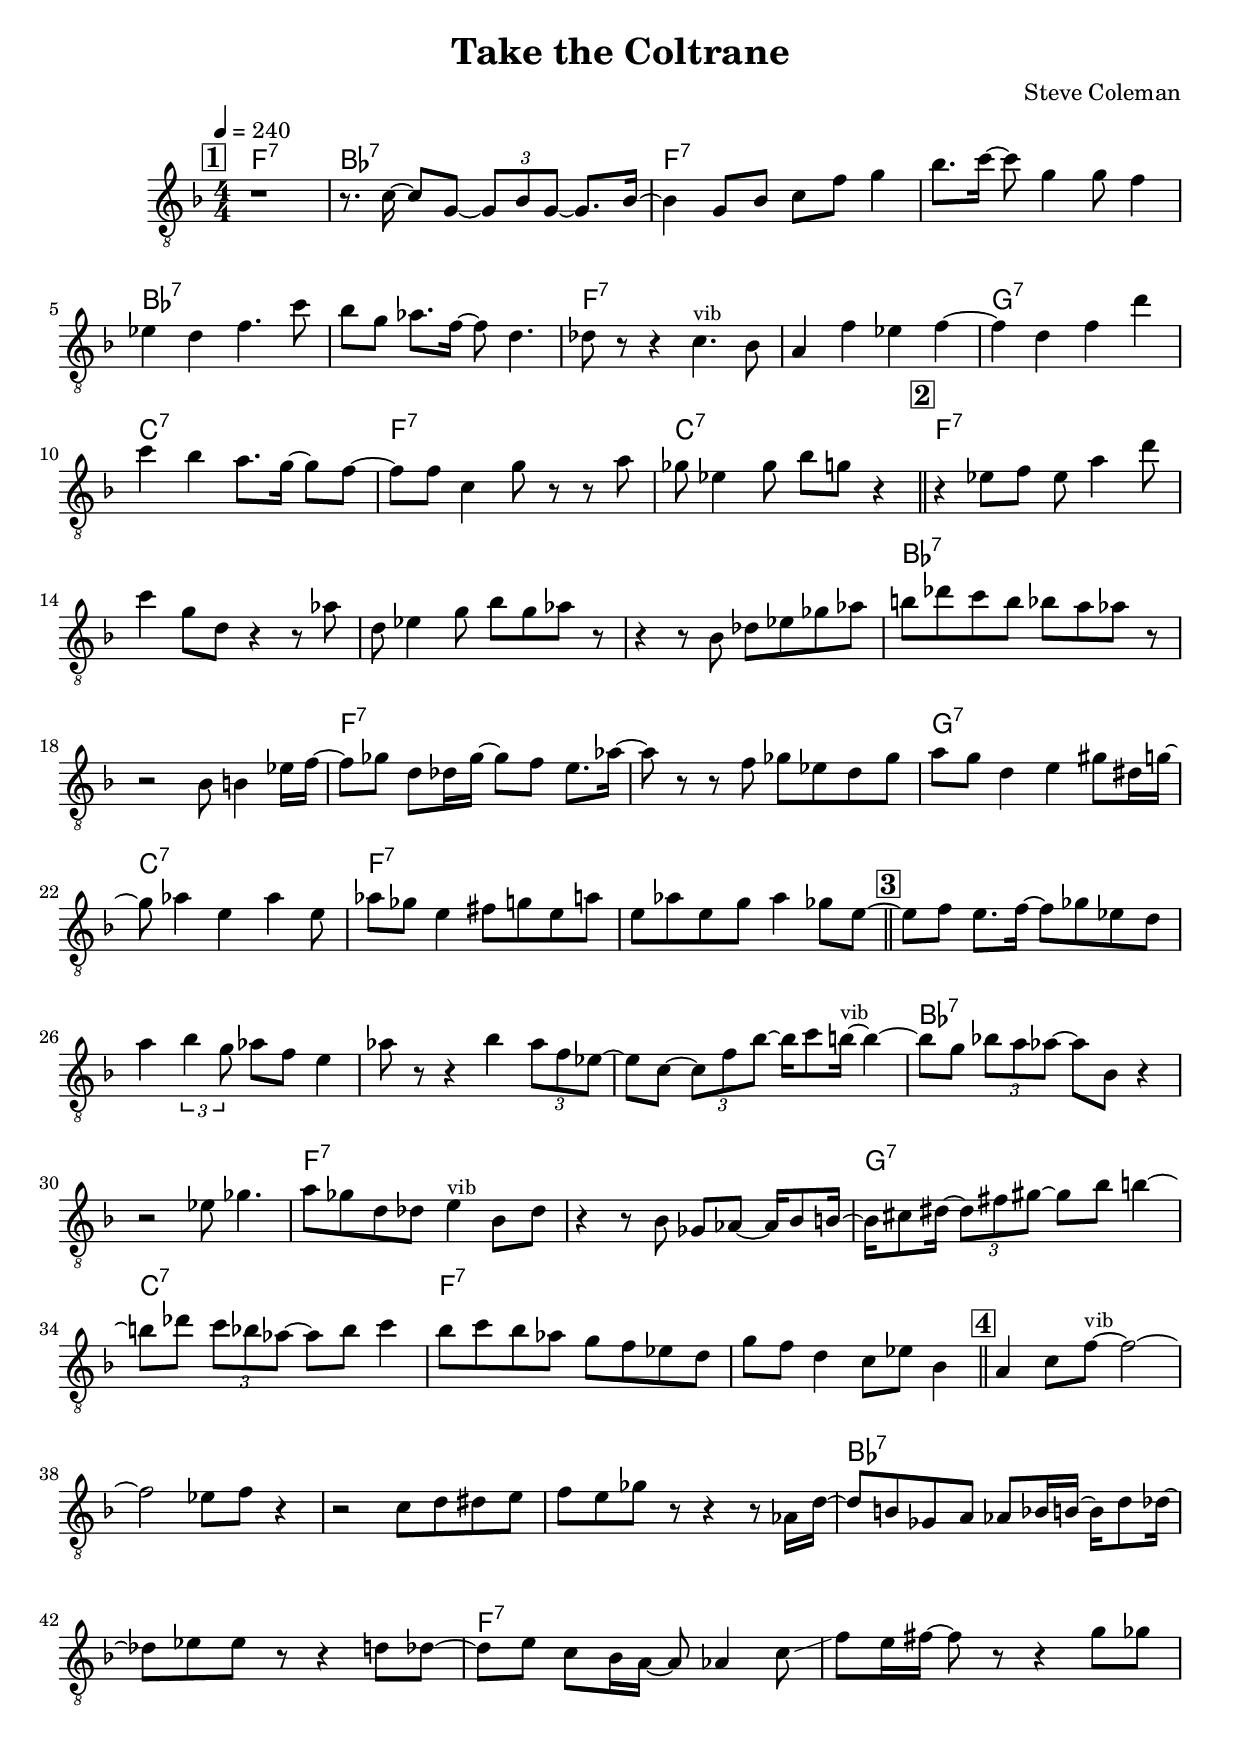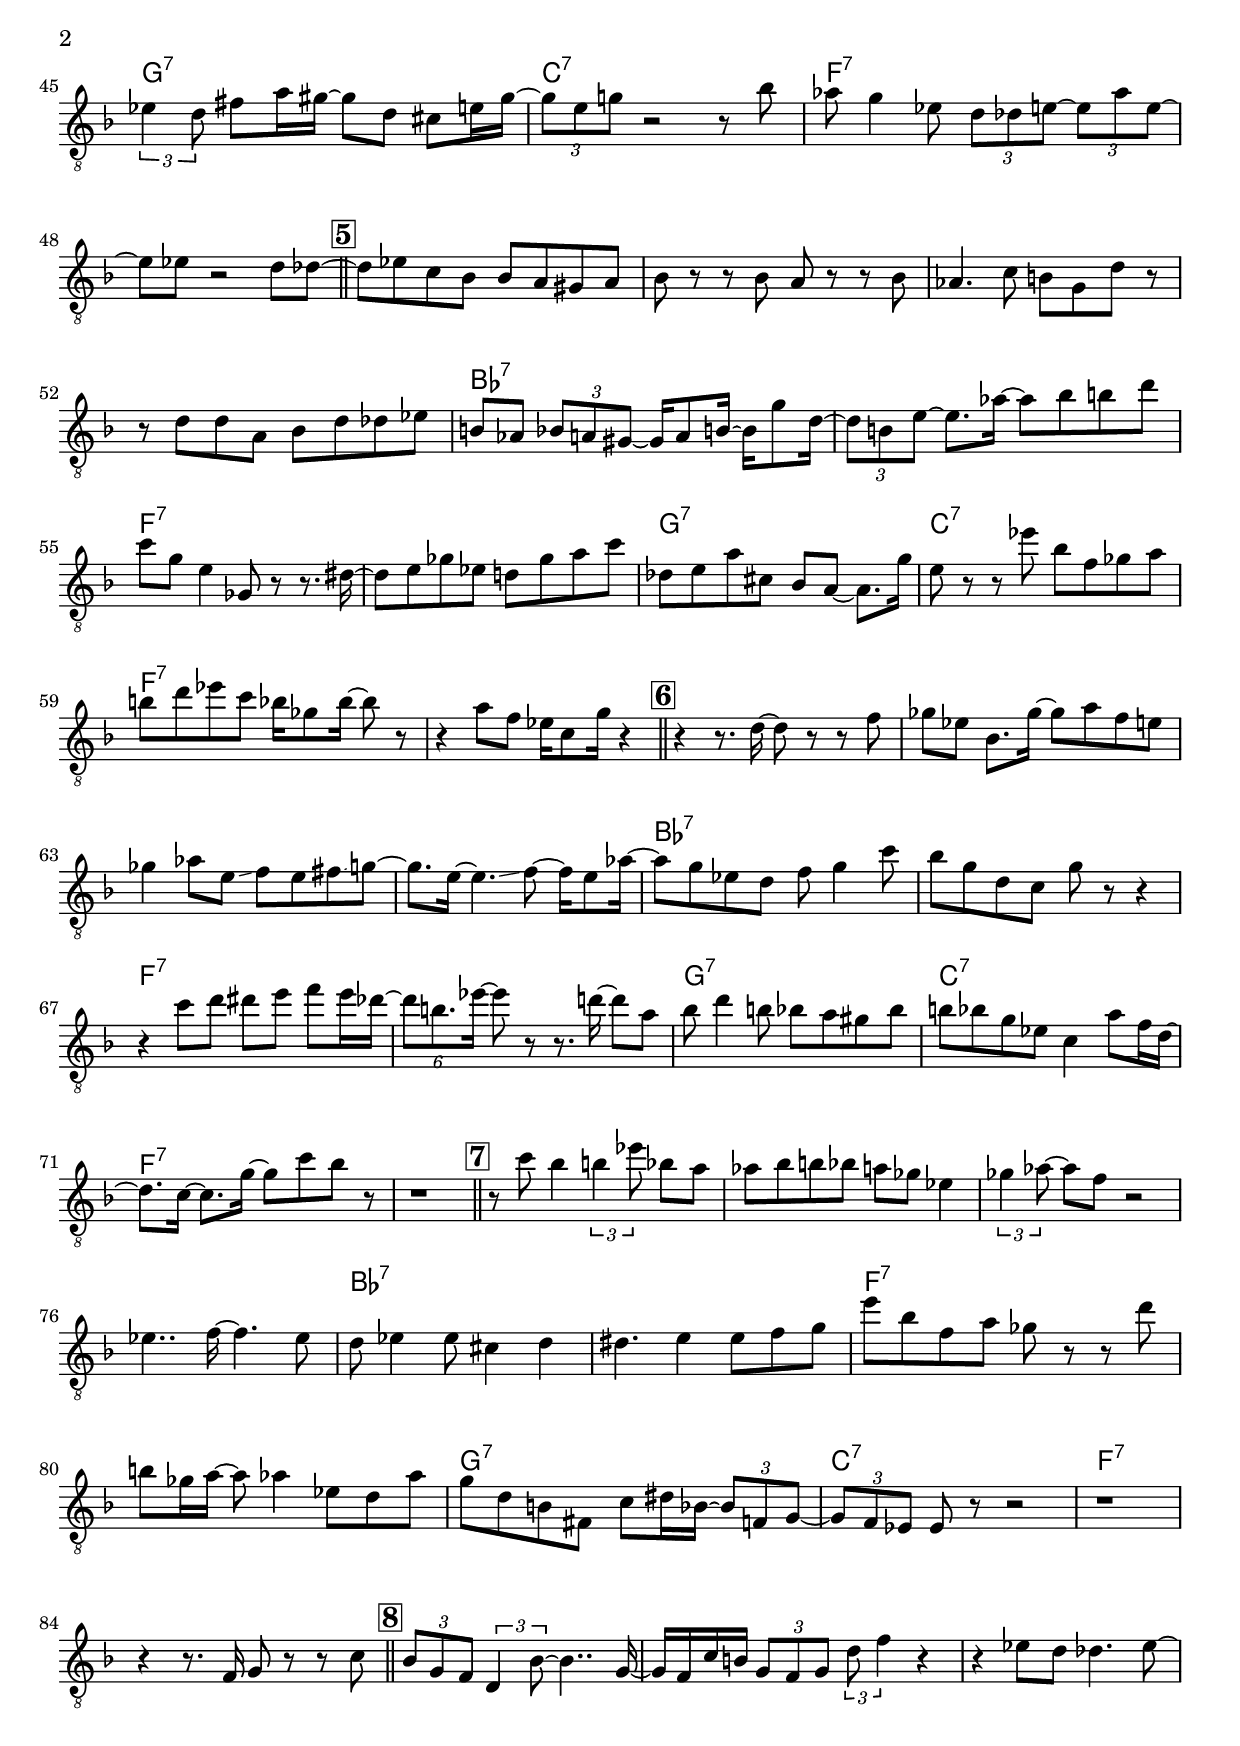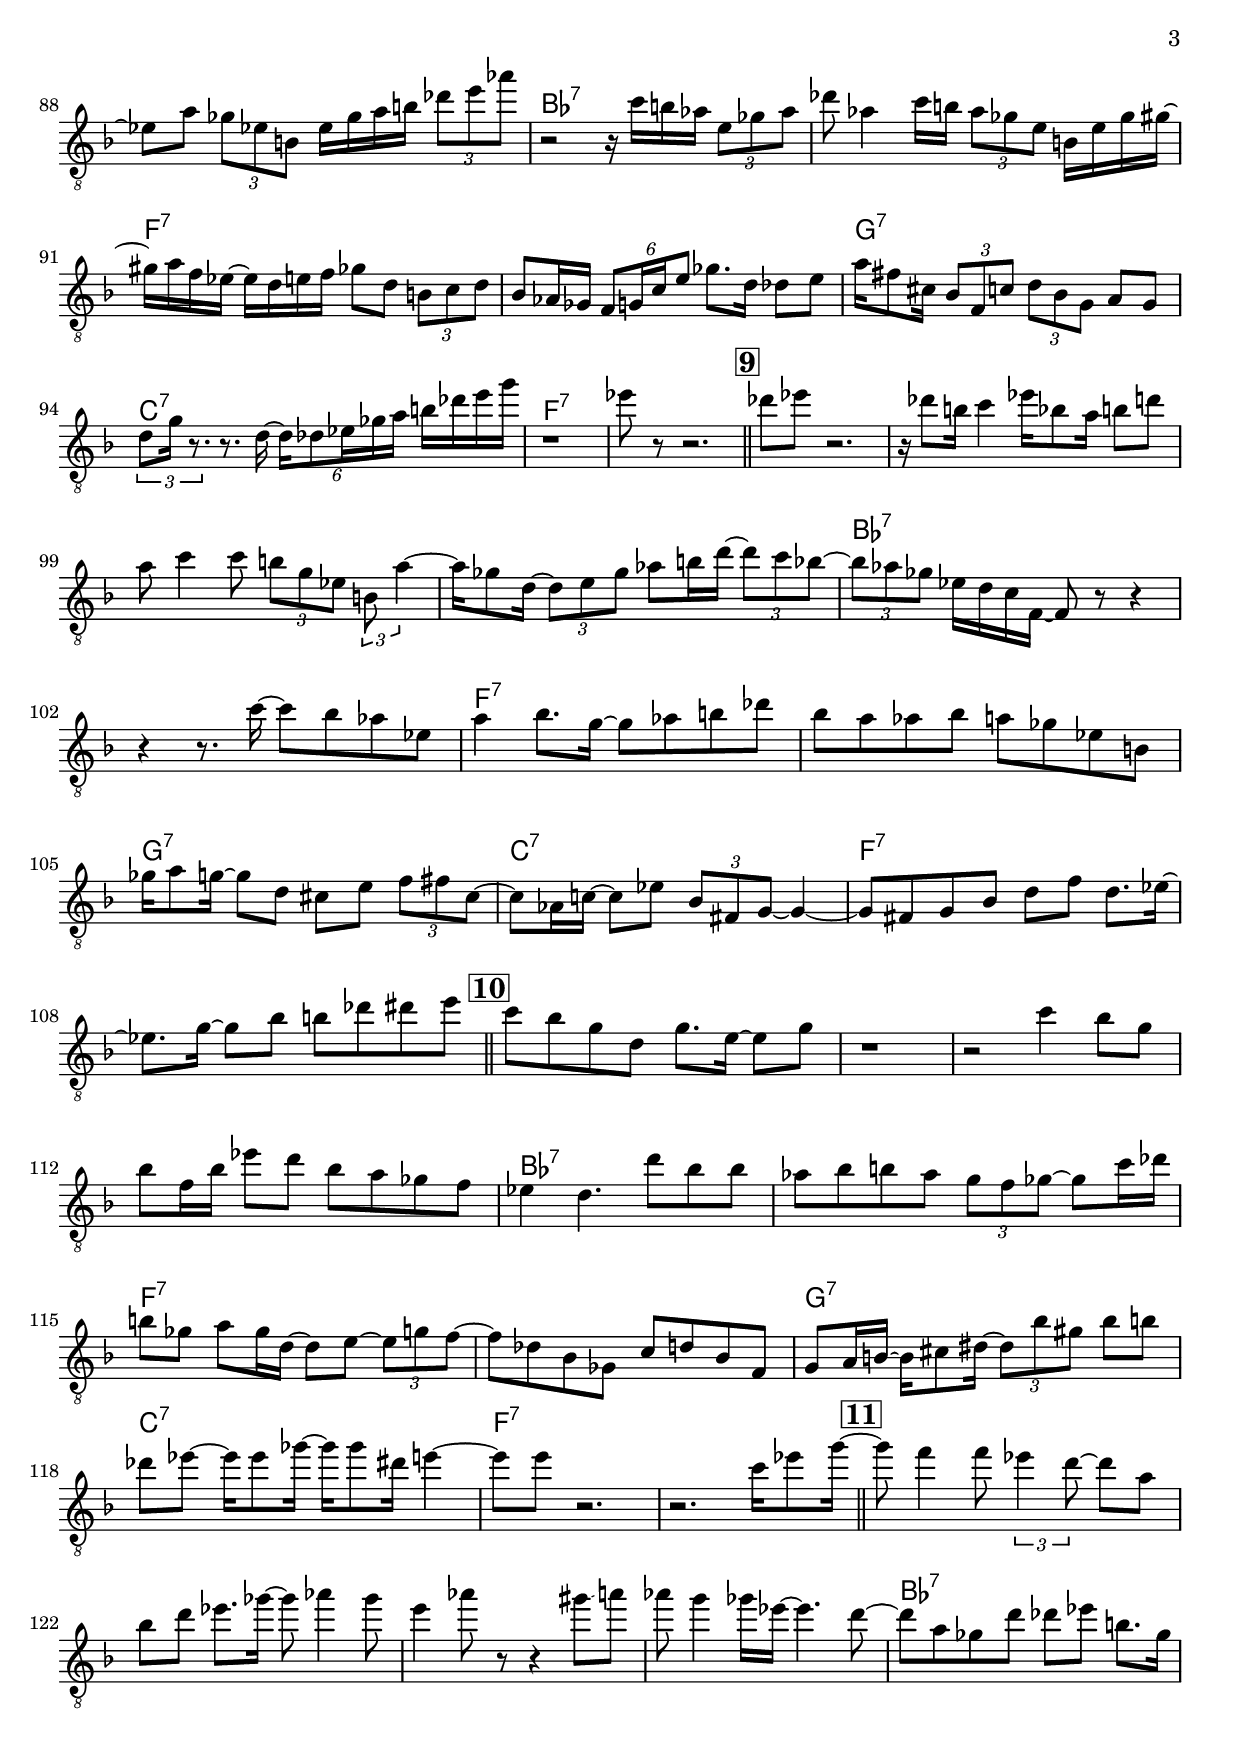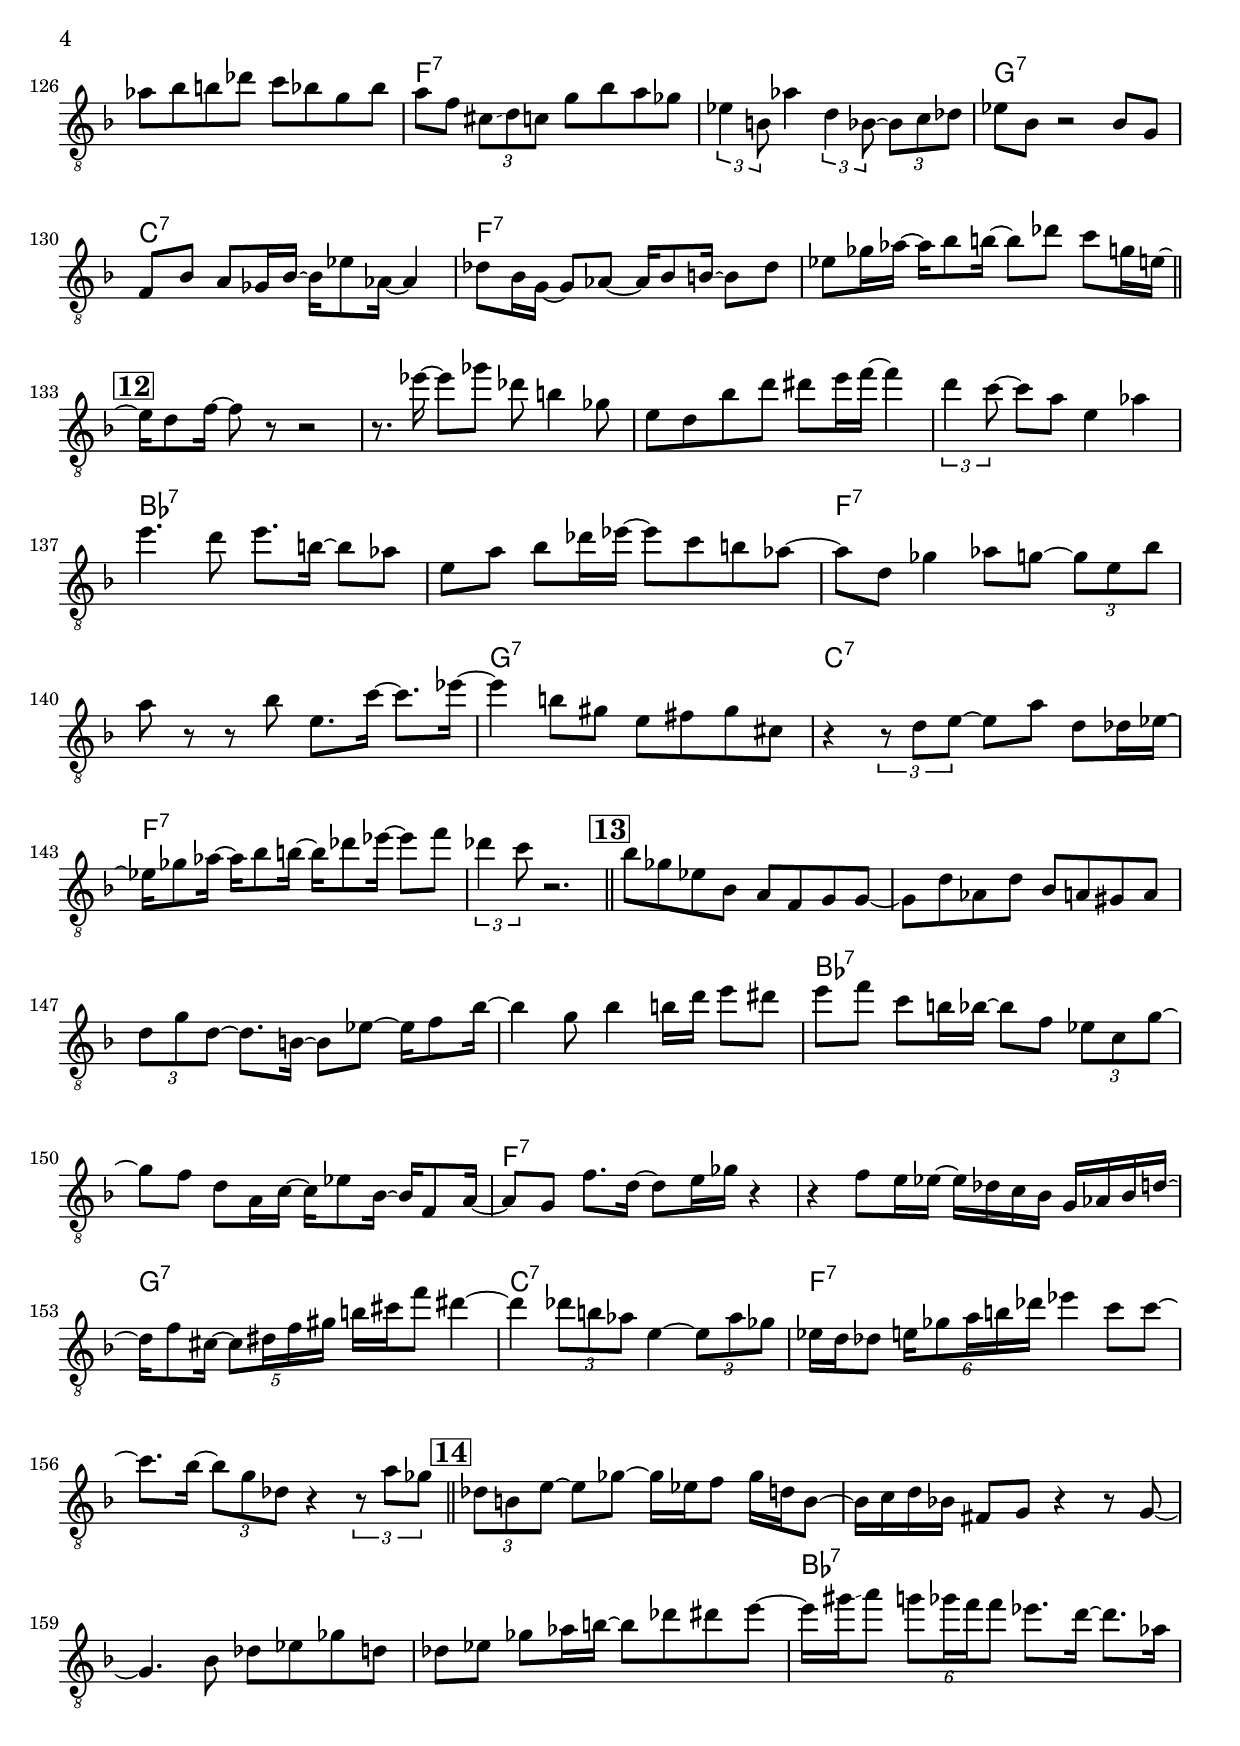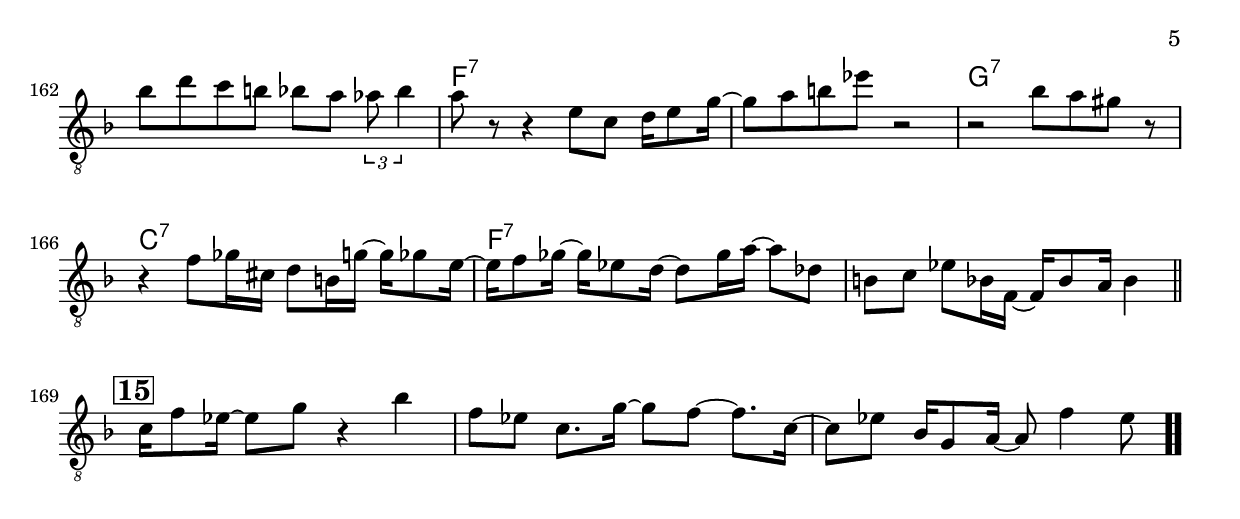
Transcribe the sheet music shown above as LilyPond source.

\version "2.13.2"

#(ly:set-option 'point-and-click #f)

\header {
  title = "Take the Coltrane"
  composer = "Steve Coleman"
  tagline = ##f
}
global =
{
    \override Staff.TimeSignature #'style = #'()
    \time 4/4
    \clef "treble_8"
    \key f \major
    \override Rest #'direction = #'0
    \override MultiMeasureRest #'staff-position = #0
}
\score
{
<<
    \transpose c' c'

    \new ChordNames { \chords {
      \set majorSevenSymbol = \markup { "maj7" }
      \set minorChordModifier = \markup { \char ##x2013 }
      
      | f1:7 | bes1:7 | f1:7 | s1 | bes1:7 | s1 | f1:7 | s1 
      | g1:7 | c1:7 | f1:7 | c1:7 | f1:7 | s1 | s1 | s1 
      | bes1:7 | s1 | f1:7 | s1 | g1:7 | c1:7 | f1:7 | s1 
      | s1 | s1 | s1 | s1 | bes1:7 | s1 | f1:7 | s1 
      | g1:7 | c1:7 | f1:7 | s1 | s1 | s1 | s1 | s1 
      | bes1:7 | s1 | f1:7 | s1 | g1:7 | c1:7 | f1:7 | s1 
      | s1 | s1 | s1 | s1 | bes1:7 | s1 | f1:7 | s1 
      | g1:7 | c1:7 | f1:7 | s1 | s1 | s1 | s1 | s1 
      | bes1:7 | s1 | f1:7 | s1 | g1:7 | c1:7 | f1:7 | s1 
      | s1 | s1 | s1 | s1 | bes1:7 | s1 | f1:7 | s1 
      | g1:7 | c1:7 | f1:7 | s1 | s1 | s1 | s1 | s1 
      | bes1:7 | s1 | f1:7 | s1 | g1:7 | c1:7 | f1:7 | s1 
      | s1 | s1 | s1 | s1 | bes1:7 | s1 | f1:7 | s1 
      | g1:7 | c1:7 | f1:7 | s1 | s1 | s1 | s1 | s1 
      | bes1:7 | s1 | f1:7 | s1 | g1:7 | c1:7 | f1:7 | s1 
      | s1 | s1 | s1 | s1 | bes1:7 | s1 | f1:7 | s1 
      | g1:7 | c1:7 | f1:7 | s1 | s1 | s1 | s1 | s1 
      | bes1:7 | s1 | f1:7 | s1 | g1:7 | c1:7 | f1:7 | s1 
      | s1 | s1 | s1 | s1 | bes1:7 | s1 | f1:7 | s1 
      | g1:7 | c1:7 | f1:7 | s1 | s1 | s1 | s1 | s1 
      | bes1:7 | s1 | f1:7 | s1 | g1:7 | c1:7 | f1:7 | s1 
      | s1|
      }
      }

    \new Staff
    <<
    \transpose c' c'

    {
      \global
  		%\override Score.MetronomeMark #'transparent = ##t
  		%\override Score.MetronomeMark #'stencil = ##f
  		
  		\override HorizontalBracket #'direction = #UP
  		\override HorizontalBracket #'bracket-flare = #'(0 . 0)
  		
  		\override TextSpanner #'dash-fraction = #1.0
  		\override TextSpanner #'bound-details #'left #'text = \markup{ \concat{\draw-line #'(0 . -1.0) \draw-line #'(1.0 . 0) }}
  		\override TextSpanner #'bound-details #'right #'text = \markup{ \concat{ \draw-line #'(1.0 . 0) \draw-line #'(0 . -1.0) }}
          \set Score.markFormatter = #format-mark-box-numbers


      \tempo 4 = 240
      \set Score.currentBarNumber = #1
     
      \bar "||" \mark \default r1 
      | r8. c'16~ c'8 g8~ \tuplet 3/2 {g8 bes8 g8~} g8. bes16~ 
      | bes4 g8 bes8 c'8 f'8 g'4 
      | bes'8. c''16~ c''8 g'4 g'8 f'4 
      | es'4 d'4 f'4. c''8 
      | bes'8 g'8 aes'8. f'16~ f'8 d'4. 
      | des'8 r8 r4 c'4.^\markup{\left-align \small vib} bes8 
      | a4 f'4 es'4 f'4~ 
      | f'4 d'4 f'4 d''4 
      | c''4 bes'4 a'8. g'16~ g'8 f'8~ 
      | f'8 f'8 c'4 g'8 r8 r8 a'8 
      | ges'8 es'4 ges'8 bes'8 g'8 r4 
      \bar "||" \mark \default r4 es'8 f'8 es'8 a'4 d''8 
      | c''4 g'8 d'8 r4 r8 aes'8 
      | d'8 es'4 g'8 bes'8 g'8 aes'8 r8 
      | r4 r8 bes8 des'8 es'8 ges'8 aes'8 
      | b'8 des''8 c''8 b'8 bes'8 a'8 aes'8 r8 
      | r2 bes8 b4 es'16 f'16~ 
      | f'8 ges'8 d'8 des'16 ges'16~ ges'8 f'8 e'8. aes'16~ 
      | aes'8 r8 r8 f'8 ges'8 es'8 d'8 ges'8 
      | a'8 g'8 d'4 e'4 gis'8 dis'16 g'16~ 
      | g'8 aes'4 e'4 aes'4 e'8 
      | aes'8 ges'8 e'4 fis'8 g'8 e'8 a'8 
      | e'8 aes'8 e'8 g'8 aes'4 ges'8 e'8~ 
      \bar "||" \mark \default e'8 f'8 e'8. f'16~ f'8 ges'8 es'8 d'8 
      | a'4 \tuplet 3/2 {bes'4 g'8} aes'8 f'8 e'4 
      | aes'8 r8 r4 bes'4 \tuplet 3/2 {aes'8 f'8 es'8~} 
      | es'8 c'8~ \tuplet 3/2 {c'8 f'8 bes'8~} bes'16 c''8 b'16~^\markup{\left-align \small vib} b'4~ 
      | b'8 g'8 \tuplet 3/2 {bes'8 a'8 aes'8~} aes'8 bes8 r4 
      | r2 es'8 ges'4. 
      | a'8 ges'8 d'8 des'8 e'4^\markup{\left-align \small vib} bes8 des'8 
      | r4 r8 bes8 ges8 aes8~ aes16 bes8 b16~ 
      | b16 cis'8 dis'16~ \tuplet 3/2 {dis'8 fis'8 gis'8~} gis'8 bes'8 b'4~ 
      | b'8 des''8 \tuplet 3/2 {c''8 bes'8 aes'8~} aes'8 bes'8 c''4 
      | bes'8 c''8 bes'8 aes'8 g'8 f'8 es'8 d'8 
      | g'8 f'8 d'4 c'8 es'8 bes4 
      \bar "||" \mark \default a4 c'8 f'8~^\markup{\left-align \small vib} f'2~ 
      | f'2 es'8 f'8 r4 
      | r2 c'8 d'8 dis'8 e'8 
      | f'8 e'8 ges'8 r8 r4 r8 aes16 d'16~ 
      | d'8 b8 ges8 a8 aes8 bes16 b16~ b16 d'8 des'16~ 
      | des'8 es'8 es'8 r8 r4 d'8 des'8~ 
      | des'8 e'8 c'8 bes16 a16~ a8 aes4 c'8\glissando  
      | f'8 e'16 fis'16~ fis'8 r8 r4 g'8 ges'8 
      | \tuplet 3/2 {es'4 d'8} fis'8 a'16 gis'16~ gis'8 d'8 cis'8 e'16 gis'16~ 
      | \tuplet 3/2 {gis'8 e'8 g'8} r2 r8 bes'8 
      | aes'8 g'4 es'8 \tuplet 3/2 {d'8 des'8 e'8~} \tuplet 3/2 {e'8 aes'8 e'8~} 
      | e'8 es'8 r2 d'8 des'8~ 
      \bar "||" \mark \default des'8 es'8 c'8 bes8 bes8 a8 gis8 a8 
      | bes8 r8 r8 bes8 a8 r8 r8 bes8 
      | aes4. c'8 b8 g8 d'8 r8 
      | r8 d'8 d'8 a8 bes8 d'8 des'8 es'8 
      | b8 aes8 \tuplet 3/2 {bes8 a8 gis8~} gis16 a8 b16~ b16 g'8 d'16~ 
      | \tuplet 3/2 {d'8 b8 e'8~} e'8. aes'16~ aes'8 bes'8 b'8 d''8 
      | c''8 g'8 e'4 ges8 r8 r8. dis'16~ 
      | dis'8 e'8 ges'8 es'8 d'8 ges'8 a'8 c''8 
      | des'8 e'8 a'8 cis'8 bes8 a8~ a8. g'16 
      | e'8 r8 r8 es''8 bes'8 f'8 ges'8 a'8 
      | b'8 d''8 es''8 c''8 bes'16 ges'8 bes'16~ bes'8 r8 
      | r4 a'8 f'8 es'16 c'8 g'16 r4 
      \bar "||" \mark \default r4 r8. d'16~ d'8 r8 r8 f'8 
      | ges'8 es'8 bes8. ges'16~ ges'8 a'8 f'8 e'8 
      | ges'4 aes'8 e'8\glissando  f'8 e'8 fis'8\glissando  g'8~ 
      | g'8. e'16~ e'4.\glissando  f'8~ f'16 e'8 aes'16~ 
      | aes'8 g'8 es'8 d'8 f'8 g'4 c''8 
      | bes'8 g'8 d'8 c'8 g'8 r8 r4 
      | r4 c''8 d''8 dis''8 e''8 f''8 e''16 des''16~ 
      | \tuplet 6/4 {des''8 b'8. es''16~} es''8 r8 r8. d''16~ d''8 a'8 
      | bes'8 d''4 b'8 bes'8 a'8 gis'8 bes'8 
      | b'8 bes'8 g'8 es'8 c'4 a'8 f'16 d'16~ 
      | d'8. c'16~ c'8. g'16~ g'8 c''8 bes'8 r8 
      | r1 
      \bar "||" \mark \default r8 c''8 bes'4 \tuplet 3/2 {b'4 es''8} bes'8 a'8 
      | aes'8 bes'8 b'8 bes'8 a'8 ges'8 es'4 
      | \tuplet 3/2 {ges'4 aes'8~} aes'8 f'8 r2 
      | es'4.. f'16~ f'4. es'8 
      | d'8 es'4 es'8 cis'4 d'4 
      | dis'4. e'4 e'8 f'8 g'8 
      | e''8 bes'8 f'8 a'8 ges'8 r8 r8 d''8 
      | b'8 ges'16 a'16~ a'8 aes'4 es'8 d'8 aes'8 
      | g'8 d'8 b8 fis8 c'8 dis'16 bes16~ \tuplet 3/2 {bes8 f8 g8~} 
      | \tuplet 3/2 {g8 f8 es8} es8 r8 r2 
      | r1 
      | r4 r8. f16 g8 r8 r8 c'8 
      \bar "||" \mark \default \tuplet 3/2 {bes8 g8 f8} \tuplet 3/2 {d4 bes8~} bes4.. g16~ 
      | g16 f16 c'16 b16 \tuplet 3/2 {g8 f8 g8} \tuplet 3/2 {d'8 f'4} r4 
      | r4 es'8 d'8 des'4. es'8~ 
      | es'8 a'8 \tuplet 3/2 {ges'8 es'8 b8} es'16 ges'16 a'16 b'16 \tuplet 3/2 {des''8 e''8 aes''8} 
      | r2 r16 c''16 b'16 aes'16 \tuplet 3/2 {e'8 ges'8 aes'8} 
      | des''8 aes'4 c''16 b'16 \tuplet 3/2 {aes'8 ges'8 e'8} b16 e'16 ges'16 gis'16~ 
      | gis'16 a'16 f'16 es'16~ es'16 d'16 e'16 f'16 ges'8 d'8 \tuplet 3/2 {b8 c'8 d'8} 
      | bes8 aes16 ges16 \tuplet 6/4 {f8 g16 c'16 e'8} ges'8. d'16 des'8 e'8 
      | a'16 fis'8 cis'16 \tuplet 3/2 {bes8 f8 c'8} \tuplet 3/2 {d'8 bes8 g8} a8 g8 
      | \tuplet 3/2 {d'8 g'16 r8.} r8. d'16~ \tuplet 6/4 {d'16 des'8 es'16 ges'16 a'16} b'16 des''16 e''16 g''16 
      | r1 
      | es''8 r8 r2. 
      \bar "||" \mark \default des''8 es''8 r2. 
      | r16 des''8 b'16 c''4 es''16 bes'8 a'16 b'8 d''8 
      | a'8 c''4 c''8 \tuplet 3/2 {b'8 g'8 es'8} \tuplet 3/2 {b8 a'4~} 
      | a'16 ges'8 d'16~ \tuplet 3/2 {d'8 e'8 ges'8} aes'8 b'16 d''16~ \tuplet 3/2 {d''8 c''8 bes'8~} 
      | \tuplet 3/2 {bes'8 aes'8 ges'8} es'16 d'16 c'16 f16~ f8 r8 r4 
      | r4 r8. c''16~ c''8 bes'8 aes'8 es'8 
      | a'4 bes'8. g'16~ g'8 aes'8 b'8 des''8 
      | bes'8 a'8 aes'8 bes'8 a'8 ges'8 es'8 b8 
      | ges'16 a'8 g'16~ g'8 d'8 cis'8 e'8 \tuplet 3/2 {f'8 fis'8 cis'8~} 
      | cis'8 aes16 c'16~ c'8 es'8 \tuplet 3/2 {bes8 fis8 g8~} g4~ 
      | g8 fis8 g8 bes8 d'8 f'8 d'8. es'16~ 
      | es'8. g'16~ g'8 bes'8 b'8 des''8 dis''8 e''8 
      \bar "||" \mark \default c''8 bes'8 g'8 d'8 g'8. e'16~ e'8 g'8 
      | r1 
      | r2 c''4 bes'8 g'8 
      | bes'8 f'16 bes'16 es''8 d''8 bes'8 a'8 ges'8 f'8 
      | es'4 d'4. d''8 bes'8 bes'8 
      | aes'8 bes'8 b'8 aes'8 \tuplet 3/2 {g'8 f'8 ges'8~} ges'8 c''16 des''16 
      | b'8 ges'8 a'8 ges'16 d'16~ d'8 e'8~ \tuplet 3/2 {e'8 g'8 f'8~} 
      | f'8 des'8 bes8 ges8 c'8 d'8 bes8 f8 
      | g8 a16 b16~ b16 cis'8 dis'16~ \tuplet 3/2 {dis'8 bes'8 gis'8} bes'8 b'8 
      | des''8 es''8~ es''16 es''8 ges''16~ ges''16 ges''8 dis''16\glissando  e''4~ 
      | e''8 e''8 r2. 
      | r2. c''16 es''8 g''16~ 
      \bar "||" \mark \default g''8 f''4 f''8 \tuplet 3/2 {es''4 d''8~} d''8 a'8 
      | bes'8 d''8 es''8. ges''16~ ges''8 aes''4 ges''8 
      | e''4 aes''8 r8 r4 gis''8\glissando  a''8 
      | aes''8 g''4 ges''16 es''16~ es''4. d''8~ 
      | d''8 a'8 ges'8 d''8 des''8 es''8 b'8. ges'16 
      | aes'8 bes'8 b'8 des''8 c''8 bes'8 g'8 bes'8 
      | a'8 f'8 \tuplet 3/2 {cis'8\glissando  d'8 c'8} g'8 bes'8 a'8 ges'8 
      | \tuplet 3/2 {es'4 b8} aes'4 \tuplet 3/2 {d'4 bes8~} \tuplet 3/2 {bes8 c'8 des'8} 
      | es'8 bes8 r2 bes8 g8 
      | f8 bes8 a8 ges16 bes16~ bes16 es'8 aes16~ aes4 
      | des'8 bes16 g16~ g8 aes8~ aes16 bes8 b16~ b8 des'8 
      | es'8 ges'16 aes'16~ aes'16 bes'8 b'16~ b'8 des''8 c''8 g'16 e'16~ 
      \bar "||" \mark \default e'16 d'8 f'16~ f'8 r8 r2 
      | r8. es''16~ es''8 ges''8 des''8 b'4 ges'8 
      | e'8 d'8 bes'8 d''8 dis''8 e''16 f''16~ f''4 
      | \tuplet 3/2 {d''4 c''8~} c''8 a'8 e'4 aes'4 
      | e''4. d''8 e''8. b'16~ b'8 aes'8 
      | e'8 a'8 bes'8 des''16 es''16~ es''8 c''8 b'8 aes'8~ 
      | aes'8 d'8 ges'4 aes'8 g'8~ \tuplet 3/2 {g'8 e'8 bes'8} 
      | a'8 r8 r8 bes'8 e'8. c''16~ c''8. es''16~ 
      | es''4 b'8 gis'8 e'8 fis'8 gis'8 cis'8 
      | r4 \tuplet 3/2 {r8 d'8 e'8~} e'8 a'8 d'8 des'16 es'16~ 
      | es'16 ges'8 aes'16~ aes'16 bes'8 b'16~ b'16 des''8 es''16~ es''8 f''8 
      | \tuplet 3/2 {des''4 c''8} r2. 
      \bar "||" \mark \default bes'8 ges'8 es'8 bes8 a8 f8 g8 g8~ 
      | g8 d'8 aes8 d'8 bes8 a8 gis8 a8 
      | \tuplet 3/2 {d'8 g'8 d'8~} d'8. b16~ b8 es'8~ es'16 f'8 bes'16~ 
      | bes'4 g'8 bes'4 b'16 d''16 e''8 dis''8 
      | e''8 f''8 c''8 b'16 bes'16~ bes'8 f'8 \tuplet 3/2 {es'8 c'8 g'8~} 
      | g'8 f'8 d'8 a16 c'16~ c'16 es'8 bes16~ bes16 f8 a16~ 
      | a8 g8 f'8. d'16~ d'8 e'16 ges'16 r4 
      | r4 f'8 e'16 es'16~ es'16 des'16 c'16 bes16 g16 aes16 bes16 d'16~ 
      | d'16 f'8 cis'16~ \tuplet 5/4 {cis'8 dis'16 f'16 gis'16} b'16 cis''16 f''8 dis''4~ 
      | dis''4 \tuplet 3/2 {des''8 b'8 aes'8} e'4~ \tuplet 3/2 {e'8 aes'8 ges'8} 
      | es'16 d'16 des'8 \tuplet 6/4 {e'16 ges'8 a'16 b'16 des''16} es''4 c''8 c''8~ 
      | c''8. bes'16~ \tuplet 3/2 {bes'8 g'8 des'8} r4 \tuplet 3/2 {r8 a'8 ges'8} 
      \bar "||" \mark \default \tuplet 3/2 {des'8 b8 e'8~} e'8 ges'8~ ges'16 es'16 f'8 ges'16 d'16 b8~ 
      | b16 c'16 d'16 bes16 fis8 g8 r4 r8 g8~ 
      | g4. bes8 des'8 es'8 ges'8 d'8 
      | des'8 es'8 ges'8 aes'16 b'16~ b'8 des''8 dis''8 e''8~ 
      | e''16 gis''16\glissando  a''8 \tuplet 6/4 {g''8 ges''16 f''16 f''8} es''8. d''16~ d''8. aes'16 
      | bes'8 d''8 c''8 b'8 bes'8 a'8 \tuplet 3/2 {aes'8 bes'4} 
      | a'8 r8 r4 e'8 c'8 d'16 e'8 g'16~ 
      | g'8 a'8 b'8 es''8 r2 
      | r2 bes'8 a'8 gis'8 r8 
      | r4 f'8 ges'16 cis'16 d'8 b16 g'16~ g'16 ges'8 e'16~ 
      | e'16 f'8 ges'16~ ges'16 es'8 d'16~ d'8 ges'16 a'16~ a'8 des'8 
      | b8 c'8 es'8 bes16 f16~ f16 bes8 a16 bes4 
      \bar "||" \mark \default c'16 f'8 es'16~ es'8 g'8 r4 bes'4 
      | f'8 es'8 c'8. g'16~ g'8 f'8~ f'8. c'16~ 
      | c'8 es'8 bes16 g8 a16~ a8 f'4 es'8\bar  ".."
    }
    >>
>>    
}
